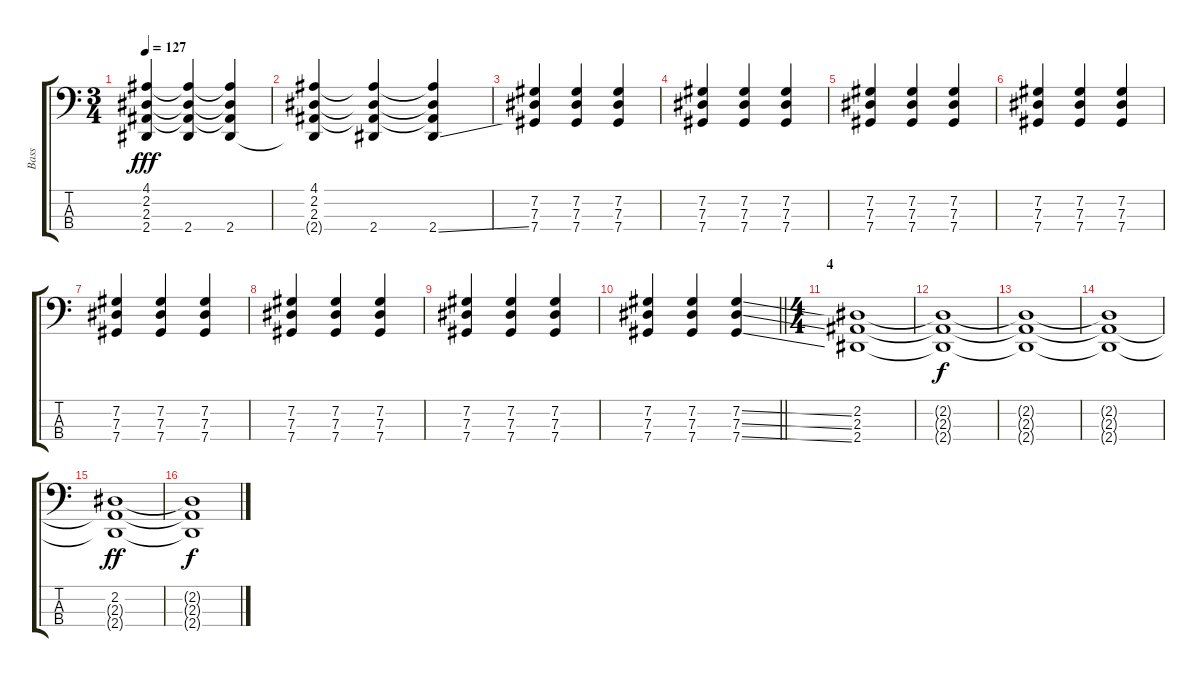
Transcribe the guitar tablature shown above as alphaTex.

\track ("Bass" "Bass") {instrument electricbasspick}
\staff {score tabs}
\tuning (Gb2 Db2 Ab1 Db1) {hide}
\ts (3 4)
\tempo 127
\clef f4
\ks c
(4.1 2.2 2.3 2.4{t}).4{dy fff} (4.1{t} 2.2{t} 2.3{t} 2.4).4 (4.1{t} 2.2{t} 2.3{t} 2.4).4 |
(4.1 2.2 2.3 2.4{t}).4 (4.1{t} 2.2{t} 2.3{t} 2.4).4 (4.1{t} 2.2{t} 2.3{t} 2.4{ss}).4 |
(7.2 7.3 7.4).4 (7.2 7.3 7.4).4 (7.2 7.3 7.4).4 |
(7.2 7.3 7.4).4 (7.2 7.3 7.4).4 (7.2 7.3 7.4).4 |
(7.2 7.3 7.4).4 (7.2 7.3 7.4).4 (7.2 7.3 7.4).4 |
(7.2 7.3 7.4).4 (7.2 7.3 7.4).4 (7.2 7.3 7.4).4 |
(7.2 7.3 7.4).4 (7.2 7.3 7.4).4 (7.2 7.3 7.4).4 |
(7.2 7.3 7.4).4 (7.2 7.3 7.4).4 (7.2 7.3 7.4).4 |
(7.2 7.3 7.4).4 (7.2 7.3 7.4).4 (7.2 7.3 7.4).4 |
\barLineRight lightlight
(7.2 7.3 7.4).4 (7.2 7.3 7.4).4 (7.2{ss} 7.3{ss} 7.4{ss}).4 |
\ts (4 4)
\section ("" "4")
(2.2 2.3 2.4).1 |
(2.2{t} 2.3{t} 2.4{t}).1{dy f} |
(2.2{t} 2.3{t} 2.4{t}).1 |
(2.2{t} 2.3{t} 2.4{t}).1 |
(2.2 2.3{t} 2.4{t}).1{dy ff} |
(2.2{t} 2.3{t} 2.4{t}).1{dy f}
